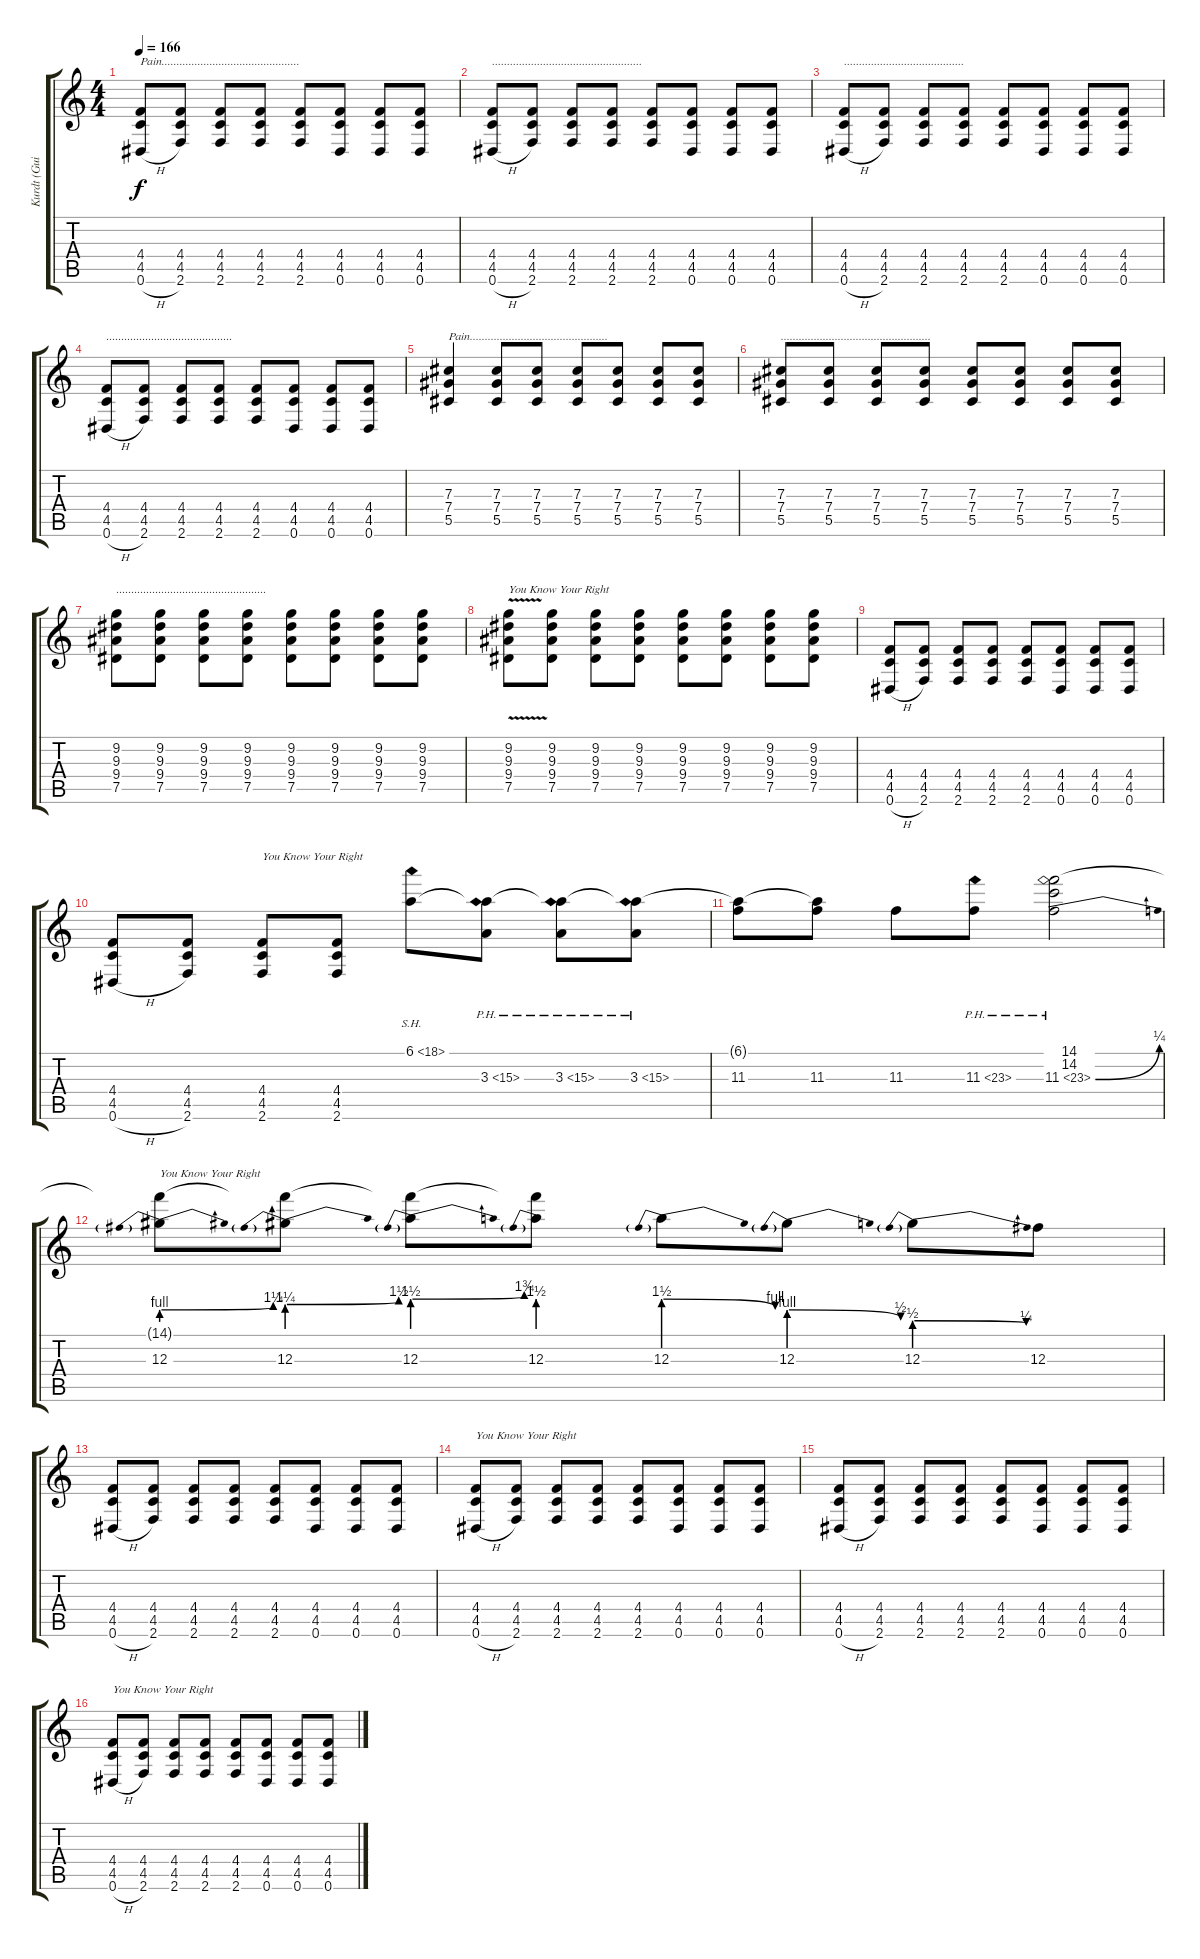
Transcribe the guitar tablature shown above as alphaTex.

\track ("Kurdt (Guitar)" "Kurdt (Gui") {instrument electricguitarclean}
\staff {score tabs}
\tuning (Eb4 Bb3 Gb3 Db3 Ab2 Eb2) {hide}
\ts (4 4)
\tempo 166
\clef g2
\ks c
(4.4 4.5 0.6{h}).8{txt "Pain.............................................." dy f} (4.4 4.5 2.6).8 (4.4 4.5 2.6).8 (4.4 4.5 2.6).8 (4.4 4.5 2.6).8 (4.4 4.5 0.6).8 (4.4 4.5 0.6).8 (4.4 4.5 0.6).8 |
(4.4 4.5 0.6{h}).8{txt ".................................................."} (4.4 4.5 2.6).8 (4.4 4.5 2.6).8 (4.4 4.5 2.6).8 (4.4 4.5 2.6).8 (4.4 4.5 0.6).8 (4.4 4.5 0.6).8 (4.4 4.5 0.6).8 |
(4.4 4.5 0.6{h}).8{txt "........................................"} (4.4 4.5 2.6).8 (4.4 4.5 2.6).8 (4.4 4.5 2.6).8 (4.4 4.5 2.6).8 (4.4 4.5 0.6).8 (4.4 4.5 0.6).8 (4.4 4.5 0.6).8 |
(4.4 4.5 0.6{h}).8{txt ".........................................."} (4.4 4.5 2.6).8 (4.4 4.5 2.6).8 (4.4 4.5 2.6).8 (4.4 4.5 2.6).8 (4.4 4.5 0.6).8 (4.4 4.5 0.6).8 (4.4 4.5 0.6).8 |
(7.3 7.4 5.5).4{txt "Pain.............................................."} (7.3 7.4 5.5).8 (7.3 7.4 5.5).8 (7.3 7.4 5.5).8 (7.3 7.4 5.5).8 (7.3 7.4 5.5).8 (7.3 7.4 5.5).8 |
(7.3 7.4 5.5).8{txt ".................................................."} (7.3 7.4 5.5).8 (7.3 7.4 5.5).8 (7.3 7.4 5.5).8 (7.3 7.4 5.5).8 (7.3 7.4 5.5).8 (7.3 7.4 5.5).8 (7.3 7.4 5.5).8 |
(9.2 9.3 9.4 7.5).8{txt ".................................................."} (9.2 9.3 9.4 7.5).8 (9.2 9.3 9.4 7.5).8 (9.2 9.3 9.4 7.5).8 (9.2 9.3 9.4 7.5).8 (9.2 9.3 9.4 7.5).8 (9.2 9.3 9.4 7.5).8 (9.2 9.3 9.4 7.5).8 |
(9.2 9.3 9.4{v} 7.5).8{txt "You Know Your Right"} (9.2 9.3 9.4 7.5).8 (9.2 9.3 9.4 7.5).8 (9.2 9.3 9.4 7.5).8 (9.2 9.3 9.4 7.5).8 (9.2 9.3 9.4 7.5).8 (9.2 9.3 9.4 7.5).8 (9.2 9.3 9.4 7.5).8 |
(4.4 4.5 0.6{h}).8{instrument distortionguitar} (4.4 4.5 2.6).8 (4.4 4.5 2.6).8 (4.4 4.5 2.6).8 (4.4 4.5 2.6).8 (4.4 4.5 0.6).8 (4.4 4.5 0.6).8 (4.4 4.5 0.6).8 |
(4.4 4.5 0.6{h}).8 (4.4 4.5 2.6).8 (4.4 4.5 2.6).8{txt "You Know Your Right"} (4.4 4.5 2.6).8 6.1{sh 12}.8 (6.1{t} 3.3{ph 12}).8 (6.1{t} 3.3{ph 12}).8 (6.1{t} 3.3{ph 12}).8 |
(6.1{t} 11.3).8 (6.1{t} 11.3).8 11.3.8 11.3{ph 12}.8 (14.1 14.2 11.3{be (bend 0 0 60 1) ph 12}).2 |
(14.1{t} 12.3{be (prebendbend 0 4 60 5)}).8{txt "You Know Your Right"} (14.1{t} 12.3{be (prebendbend 0 5 60 6)}).8 (14.1{t} 12.3{be (prebendbend 0 6 60 7)}).8 (14.1{t} 12.3{be (prebend 0 6 60 6)}).8 12.3{be (prebendrelease 0 6 60 4)}.8 12.3{be (prebendrelease 0 4 60 2)}.8 12.3{be (prebendrelease 0 2 60 1)}.8 12.3.8 |
(4.4 4.5 0.6{h}).8{instrument distortionguitar} (4.4 4.5 2.6).8 (4.4 4.5 2.6).8 (4.4 4.5 2.6).8 (4.4 4.5 2.6).8 (4.4 4.5 0.6).8 (4.4 4.5 0.6).8 (4.4 4.5 0.6).8 |
(4.4 4.5 0.6{h}).8{txt "You Know Your Right" instrument distortionguitar} (4.4 4.5 2.6).8 (4.4 4.5 2.6).8 (4.4 4.5 2.6).8 (4.4 4.5 2.6).8 (4.4 4.5 0.6).8 (4.4 4.5 0.6).8 (4.4 4.5 0.6).8 |
(4.4 4.5 0.6{h}).8{instrument distortionguitar} (4.4 4.5 2.6).8 (4.4 4.5 2.6).8 (4.4 4.5 2.6).8 (4.4 4.5 2.6).8 (4.4 4.5 0.6).8 (4.4 4.5 0.6).8 (4.4 4.5 0.6).8 |
(4.4 4.5 0.6{h}).8{txt "You Know Your Right" instrument distortionguitar} (4.4 4.5 2.6).8 (4.4 4.5 2.6).8 (4.4 4.5 2.6).8 (4.4 4.5 2.6).8 (4.4 4.5 0.6).8 (4.4 4.5 0.6).8 (4.4 4.5 0.6).8
